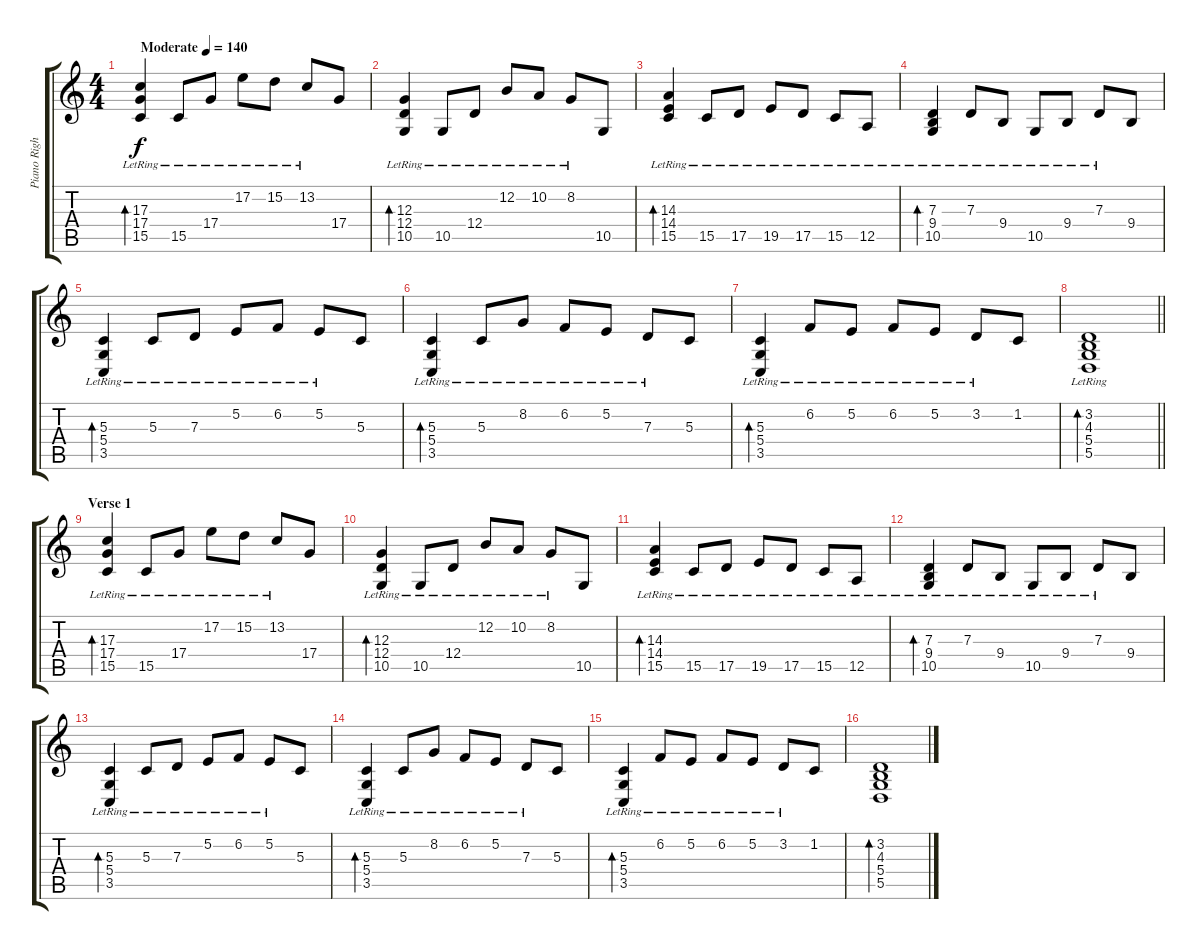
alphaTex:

\track ("Piano Right-hand" "Piano Righ") {instrument acousticgrandpiano}
\staff {score tabs}
\tuning (E4 B3 G3 D3 A2 E2) {hide}
\ts (4 4)
\tempo (140 "Moderate")
\clef g2
\ks c
(17.3{lr} 17.4{lr} 15.5{lr}).4{bd 240 dy f instrument acousticgrandpiano} 15.5{lr}.8 17.4{lr}.8 17.2{lr}.8 15.2{lr}.8 13.2{lr}.8 17.4.8 |
(12.3{lr} 12.4{lr} 10.5{lr}).4{bd 240} 10.5{lr}.8 12.4{lr}.8 12.2{lr}.8 10.2{lr}.8 8.2{lr}.8 10.5.8 |
(14.3{lr} 14.4{lr} 15.5{lr}).4{bd 240} 15.5{lr}.8 17.5{lr}.8 19.5{lr}.8 17.5{lr}.8 15.5{lr}.8 12.5{lr}.8 |
(7.3{lr} 9.4{lr} 10.5{lr}).4{bd 240} 7.3{lr}.8 9.4{lr}.8 10.5{lr}.8 9.4{lr}.8 7.3{lr}.8 9.4.8 |
(5.3{lr} 5.4{lr} 3.5{lr}).4{bd 240} 5.3{lr}.8 7.3{lr}.8 5.2{lr}.8 6.2{lr}.8 5.2{lr}.8 5.3.8 |
(5.3{lr} 5.4{lr} 3.5{lr}).4{bd 240} 5.3{lr}.8 8.2{lr}.8 6.2{lr}.8 5.2{lr}.8 7.3{lr}.8 5.3.8 |
(5.3{lr} 5.4{lr} 3.5{lr}).4{bd 240} 6.2{lr}.8 5.2{lr}.8 6.2{lr}.8 5.2{lr}.8 3.2{lr}.8 1.2.8 |
\barLineRight lightlight
(3.2{lr} 4.3{lr} 5.4{lr} 5.5{lr}).1{bd 240} |
\section ("" "Verse 1")
(17.3{lr} 17.4{lr} 15.5{lr}).4{bd 240} 15.5{lr}.8 17.4{lr}.8 17.2{lr}.8 15.2{lr}.8 13.2{lr}.8 17.4.8 |
(12.3{lr} 12.4{lr} 10.5{lr}).4{bd 240} 10.5{lr}.8 12.4{lr}.8 12.2{lr}.8 10.2{lr}.8 8.2{lr}.8 10.5.8 |
(14.3{lr} 14.4{lr} 15.5{lr}).4{bd 240} 15.5{lr}.8 17.5{lr}.8 19.5{lr}.8 17.5{lr}.8 15.5{lr}.8 12.5{lr}.8 |
(7.3{lr} 9.4{lr} 10.5{lr}).4{bd 240} 7.3{lr}.8 9.4{lr}.8 10.5{lr}.8 9.4{lr}.8 7.3{lr}.8 9.4.8 |
(5.3{lr} 5.4{lr} 3.5{lr}).4{bd 240} 5.3{lr}.8 7.3{lr}.8 5.2{lr}.8 6.2{lr}.8 5.2{lr}.8 5.3.8 |
(5.3{lr} 5.4{lr} 3.5{lr}).4{bd 240} 5.3{lr}.8 8.2{lr}.8 6.2{lr}.8 5.2{lr}.8 7.3{lr}.8 5.3.8 |
(5.3{lr} 5.4{lr} 3.5{lr}).4{bd 240} 6.2{lr}.8 5.2{lr}.8 6.2{lr}.8 5.2{lr}.8 3.2{lr}.8 1.2.8 |
(3.2 4.3 5.4 5.5).1{bd 240}
